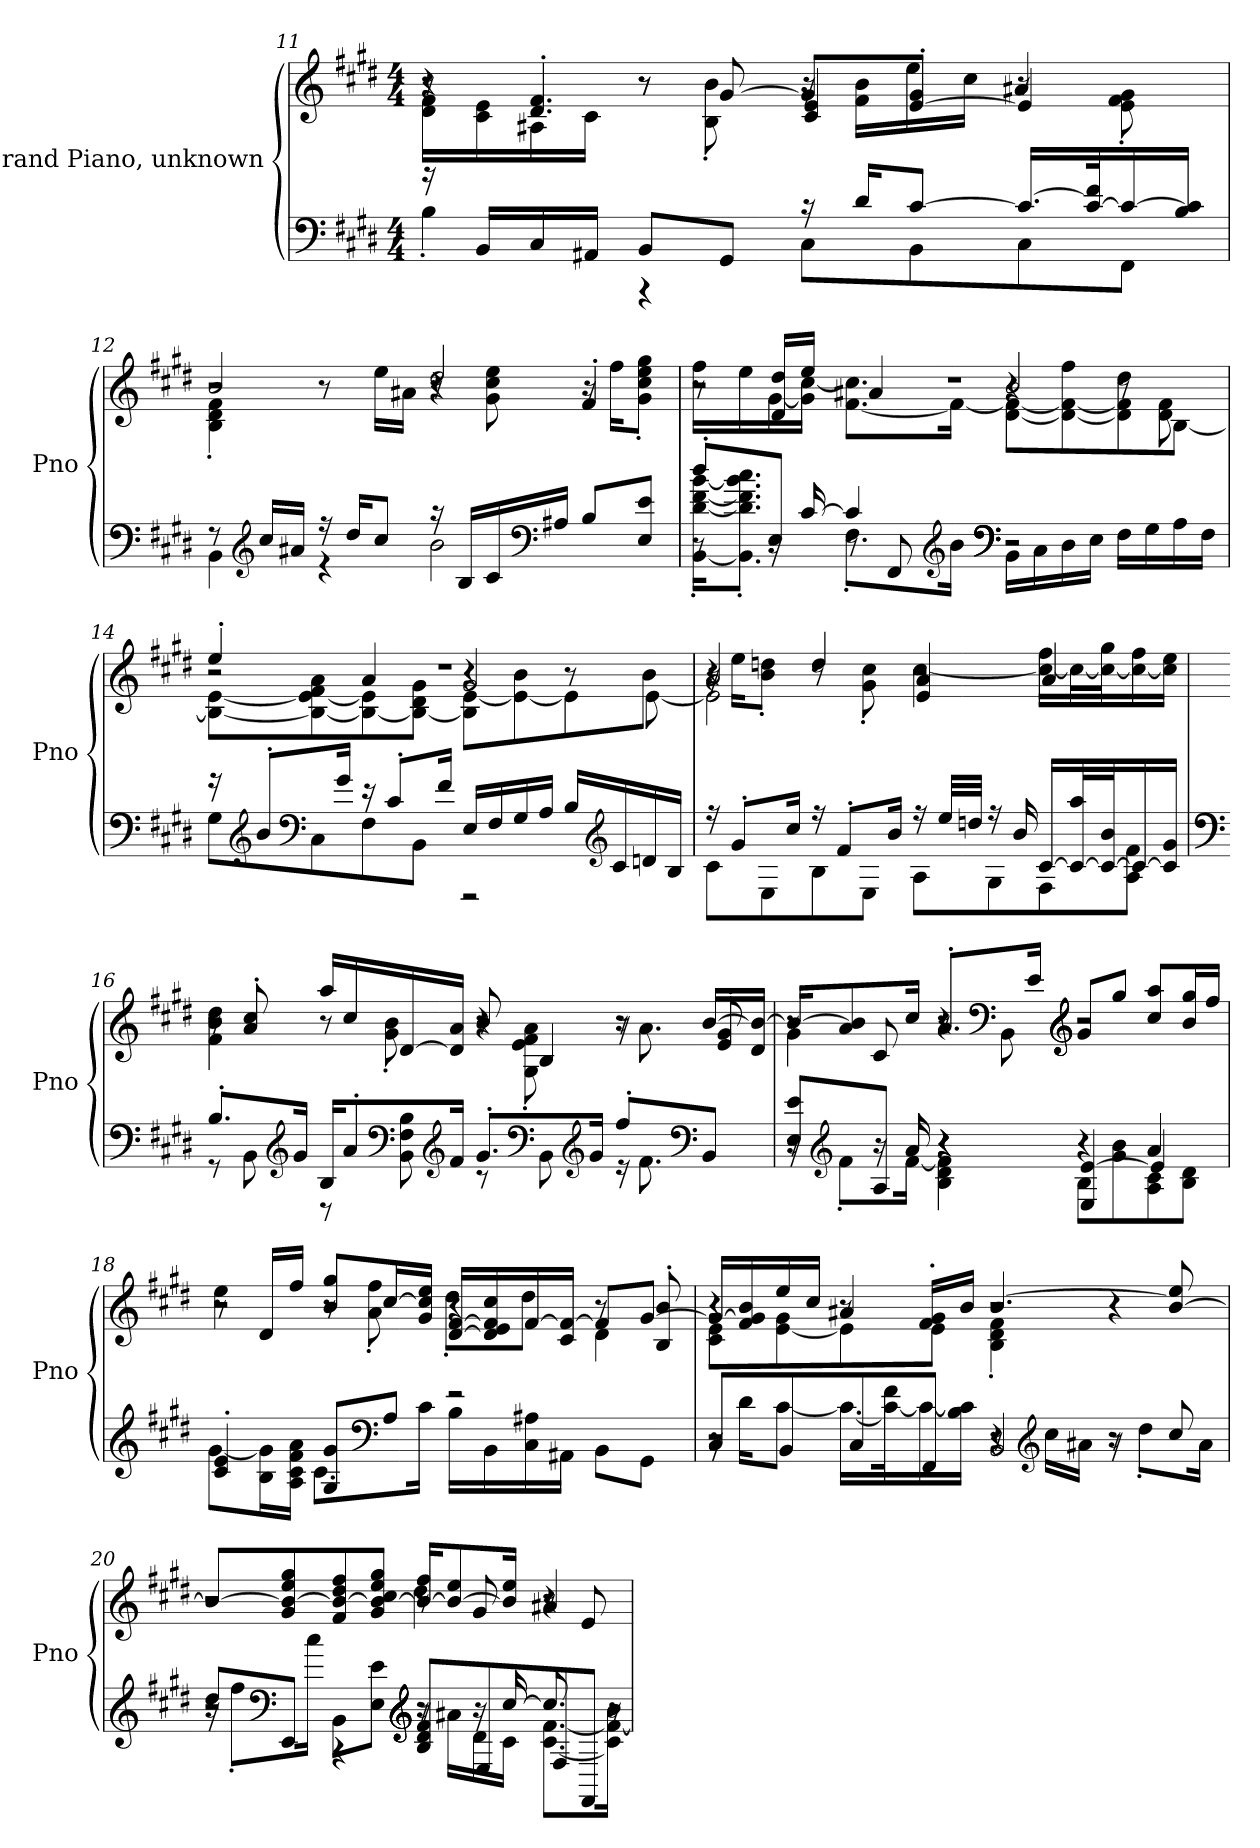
**kern	**kern
*part1	*part1
*staff2	*staff1
*I"Grand Piano, unknown	*
*I'Pno	*
!!LO:LB:g=z
*clefF4	*clefG2
*k[f#c#g#d#]	*k[f#c#g#d#]
*M4/4	*M4/4
=11	=11
*^	*^
*	*	*	*^
16r	4B'\	4r	16d#\ 16f#\LL	8r
16BB/LL	.	.	16c#\ 16e\	.
16C#/	.	.	16A#X\	4.d#/' 4.f#/'
16AA#X/JJ	.	.	16c#\JJ	.
8BB/L	4r	8r	8r	.
8GG#/J	.	[8g#/	8B\' 8b\'	.
16r	8C#\L	8g#/L]	16r	4c#/' 4e/'
16d#/KL	.	.	16f#\ 16b\LL	.
[8c#/J	8BB\	[8e/' 8g#/'J	16ee\	.
.	.	.	16cc#\JJ	.
16.c#/LL_	8C#\	4e/]	8r	4a#X/
32c#/_ 32f#/K	.	.	.	.
16c#/_	8FF#\J	.	8e\' 8f#\' 8g#\'	.
16B/ 16c#/]JJ	.	.	.	.
=12	=12	=12	=12	=12
8r	4BB\	2b/	4B\' 4d#\' 4f#\'	2r
*clefG2	*	*	*	*
16cc#/LL	.	.	.	.
16a#X/JJ	.	.	.	.
16r	4r	.	8r	.
16dd#/KL	.	.	.	.
8cc#/J	.	.	16ee\LL	.
.	.	.	16a#X\JJ	.
16r	2b\	2dd#/	8r	4r
16B/LL	.	.	.	.
16c#/	.	.	8g#\ 8cc#\ 8ee\	.
*clefF4	*	*	*	*
16A#X/JJ	.	.	.	.
8B/L	.	.	16r	4f#'/
.	.	.	16ff#\KL	.
8E/ 8e/J	.	.	8g#\' 8cc#\' 8ee\' 8gg#\'J	.
!!LO:LB:g=z
=13	=13	=13	=13	=13
*	*^	*	*	*^
8r	[16BB\' [16d#\' [16f#\' [16b\'KL	8dd#'/L	1r	16ff#\LL	8r	2r
.	8.BB\]' 8.d#\]' 8.f#\]' 8.b\]' 8.cc#\'J	.	.	16ee\	.	.
16r	.	8E/J	.	[16g#\	16d#/ 16dd#/LL	.
[16c#/	.	.	.	16g#\] [16cc#\JJ	16ee/JJ	.
4c#/]	8.F#'\L	8r	.	[8.f#\ 8.cc#\]L	4a#X/	.
.	.	8FF#/	.	.	.	.
*clefG2	*	*	*	*	*	*
.	16b\Jk	.	.	16f#\Jk_	.	.
*clefF4	*	*	*	*	*	*
2r	16BB\LL	2r	.	[8d#\ 8f#\_L	2b/	4r
.	16C#\	.	.	.	.	.
.	16D#\	.	.	8d#\_ 8f#\_ 8ff#\	.	.
.	16E\JJ	.	.	.	.	.
.	16F#\LL	.	.	8d#\] 8f#\] 8dd#\	.	8r
.	16G#\	.	.	.	.	.
.	16A\	.	.	[8B\J	.	8d#\ 8f#\
.	16F#\JJ	.	.	.	.	.
*	*v	*v	*	*	*	*
!!LO:LB:g=z	!!	!!	!!
=14	=14	=14	=14	=14	=14
16r	8G#\L	1r	8B\_ [8e\L	4ee'/	2r
*clefG2	*	*	*	*	*
8b'/L	.	.	.	.	.
*clefF4	*	*	*	*	*
.	8C#\	.	8B\_ 8e\_ 8f#\ 8a\	.	.
16g#/Jk	.	.	.	.	.
16r	8F#\	.	8B\_ 8e\]	4a/	.
8c#'/L	.	.	.	.	.
.	8BB\J	.	8B\_ 8d#\ 8g#\J	.	.
16f#/Jk	.	.	.	.	.
16E/LL	2r	.	8B\] [8e\L	2g#/	4r
16F#/	.	.	.	.	.
16G#/	.	.	8e\_ 8b\	.	.
16A/JJ	.	.	.	.	.
16B/LL	.	.	8e\]	.	8r
*clefG2	*	*	*	*	*
16c#/	.	.	.	.	.
16dn/	.	.	8b\J	.	[8e\
16B/JJ	.	.	.	.	.
!!LO:LB:g=z	!!	!!	!!
=15	=15	=15	=15	=15	=15
16r	8c#\L	4r	16r	2a/	2e\]
8g#'/L	.	.	16ee\KL	.	.
.	8E\	.	8b\' 8ddn\'J	.	.
16cc#/Jk	.	.	.	.	.
16r	8B\	4dd/	8r	.	.
8f#'/L	.	.	.	.	.
.	8E\J	.	8g#\' 8cc#\'	.	.
16b/Jk	.	.	.	.	.
16r	8A\L	2r	[4cc#\	4e/ 4a/	2r
32ee/LLL	.	.	.	.	.
32ddn/JJJ	.	.	.	.	.
16r	8G#\	.	.	.	.
16b/	.	.	.	.	.
[16c#/LL	8F#\	.	16cc#\_ 16ff#\LL	4a/	.
32c#/_ 32aa/L	.	.	32cc#\L_	.	.
32c#/_ 32b/J	.	.	32cc#\_ 32gg#\J	.	.
16c#/_	8A\ 8f#\J	.	16cc#\_ 16ff#\	.	.
16c#/] 16g#/JJ	.	.	16cc#\] 16ee\JJ	.	.
*	*	*v	*v	*v	*v
!!LO:PB:g=z
=16	=16	=16
*clefF4	*	*
*	*	*^
*	*	*	*^
8.B'/L	8r	8r	4f#\ 4b\ 4dd#\	2r
.	8BB\	8a/' 8cc#/'	.	.
*clefG2	*	*	*	*
16g#/Jk	.	.	.	.
16B/KL	8r	16aa/LL	8r	.
8a'/	.	16cc#/	.	.
*clefF4	*	*	*	*
.	8BB\ 8F#\ 8B\	[16d#/	8g#\' 8b\'	.
*clefG2	*	*	*	*
16f#/Jk	.	16d#/] 16a/JJ	.	.
8.g#'/L	8r	8b/	8r	4r
*clefF4	*	*	*	*
.	8BB\	4B/	8G#\' 8e\' 8f#\' 8a\'	.
*clefG2	*	*	*	*
16g#/Jk	.	.	.	.
8ff#'/L	16r	.	16r	8r
.	8.f#\	.	8.a\	.
*clefF4	*	*	*	*
8BB/J	.	[16b/LL	.	8e/' 8g#/'
.	.	16d#/ 16b/_JJ	.	.
!!LO:LB:g=z	!!	!!
=17	=17	=17	=17	=17
*	*^	*	*	*
8r	16r	8E/ 8e/L	16b/KL_	4g#\	8r
*clefG2	*	*	*	*	*
.	8f#'\L	.	8a/ 8b/]	.	.
16r	.	8A/J	.	.	8c#/
16a/	[16f#\Jk	.	16cc#/Jk	.	.
4r	4B\ 4d#\ 4f#\]	4r	8.a'/L	8r	4r
*	*	*	*clefF4	*	*
.	.	.	.	8BB\	.
.	.	.	16e/Jk	.	.
*	*	*	*clefG2	*	*
4r	8B\L	4E/ [4e/	8g#/L	2r	2r
.	8g#\ 8b\	.	8gg#/J	.	.
4a/	8A\ 8c#\	4e/]	8cc#/ 8aa/L	.	.
.	8B\ 8d#\J	.	16b/ 16gg#/L	.	.
.	.	.	16ff#/JJ	.	.
*	*v	*v	*	*	*
=18	=18	=18	=18	=18
4c#/' 4e/'	[8g#\L	8r	4ee\	2r
.	16B\ 16g#\]L	16d#/LL	.	.
.	16A\ 16c#\ 16f#\ 16a\JJ	16ff#/JJ	.	.
8G#/ 8g#/L	8.c#\L	8b/ 8gg#/L	8r	.
*clefF4	*	*	*	*
8A/J	.	[16cc#/L	8a\' 8ff#\'	.
.	16c#\Jk	16g#/ 16cc#/] 16ee/JJ	.	.
2r	16B\LL	[16d#/ [16f#/LL	8dd#'\L	4r
.	16BB\	16d#/] 16e/ 16f#/] 16cc#/	.	.
.	16C#\ 16A#X\	[16f#/	8dd#\J	.
.	16AA#X\JJ	16c#/ 16f#/_JJ	.	.
.	8BB\L	8f#/L]	4d#\	8r
.	8GG#\J	[8g#/J	.	8B/' 8b/'
!!LO:LB:g=z	!!	!!
=19	=19	=19	=19	=19
*	*^	*	*	*
2r	16r	8C#/L	16g#/LL_	8c#\ 8e\L	4r
.	16d#\KL	.	16f#/ 16g#/] 16b/	.	.
.	[8c#\J	8BB/	16ee/	[8e\ 8g#\	.
.	.	.	16cc#/JJ	.	.
.	16.c#\LL_	8C#/	8r	8e\]	4a#X/
.	32c#\_ 32f#\K	.	.	.	.
.	16c#\_	8FF#/J	16f#/' 16g#/'LL	8e\J	.
.	16B\ 16c#\]JJ	.	16b/JJ	.	.
4r	8r	2BB/	[4.b/	4B\' 4d#\' 4f#\'	2r
*clefG2	*	*	*	*	*
.	16cc#\LL	.	.	.	.
.	16a#X\JJ	.	.	.	.
8r	16r	.	.	4r	.
.	8dd#'\L	.	.	.	.
8cc#/	.	.	8b/_ 8ee/	.	.
.	16a#\Jk	.	.	.	.
!!LO:LB:g=z	!!	!!
=20	=20	=20	=20	=20	=20
2r	16r	8dd#/L	8b/L_	2r	2r
.	8ff#'\L	.	.	.	.
*clefF4	*	*	*	*	*
.	.	8EE/J	8g#/ 8b/_ 8ee/ 8gg#/	.	.
.	16cc#\Jk	.	.	.	.
.	8BB\L	4r	8f#/ 8b/_ 8dd#/ 8ff#/	.	.
.	8E\ 8e\J	.	8g#/ 8b/_ 8cc#/ 8ee/ 8gg#/J	.	.
*clefG2	*	*	*	*	*
8r	16r	8B/ 8d#/ 8f#/L	16b/_ 16ff#/KL	4dd#\	8r
.	16a#X\LL	.	8b/_ 8ee/	.	.
16r	16d#\	8E/	.	.	8g#/
[16cc#/	16c#\JJ	.	16b/] 16ee/Jk	.	.
8.cc#/]	[8.c#\ [8.f#\L	8F#/	8r	4r	4a#X/
.	.	8FF#/J	8e/	.	.
16r	16c#\] 16f#\_ 16b\Jk	.	.	.	.
*v	*v	*v	*	*	*
*	*v	*v	*v
=	=
*-	*-
